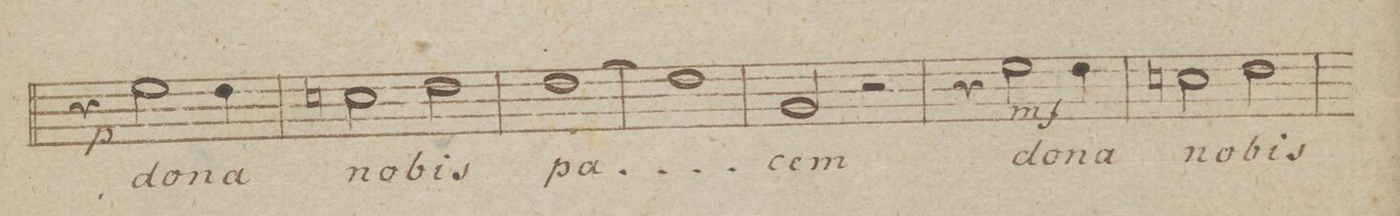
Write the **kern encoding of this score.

**kern	**text	**dynam
*I"Basso	*	*
*clefF4	*	*
*k[b-e-]	*	*
*met(c|)	*	*
*M2/2	*	*
4r	.	.
2G\	do-	p
4F\	-na	.
=98	=98	=98
2En\	no-	.
2F\	-bis	.
=99	=99	=99
[1F	pa-	.
=100	=100	=100
1F]	.	.
=101	=101	=101
2BB-/	-cem	.
2r	.	.
=102	=102	=102
4r	.	.
2G\	do-	mf
4F\	-na	.
=103	=103	=103
2En\	no-	.
2F\	-bis	.
=104	=104	=104
*-	*-	*-
